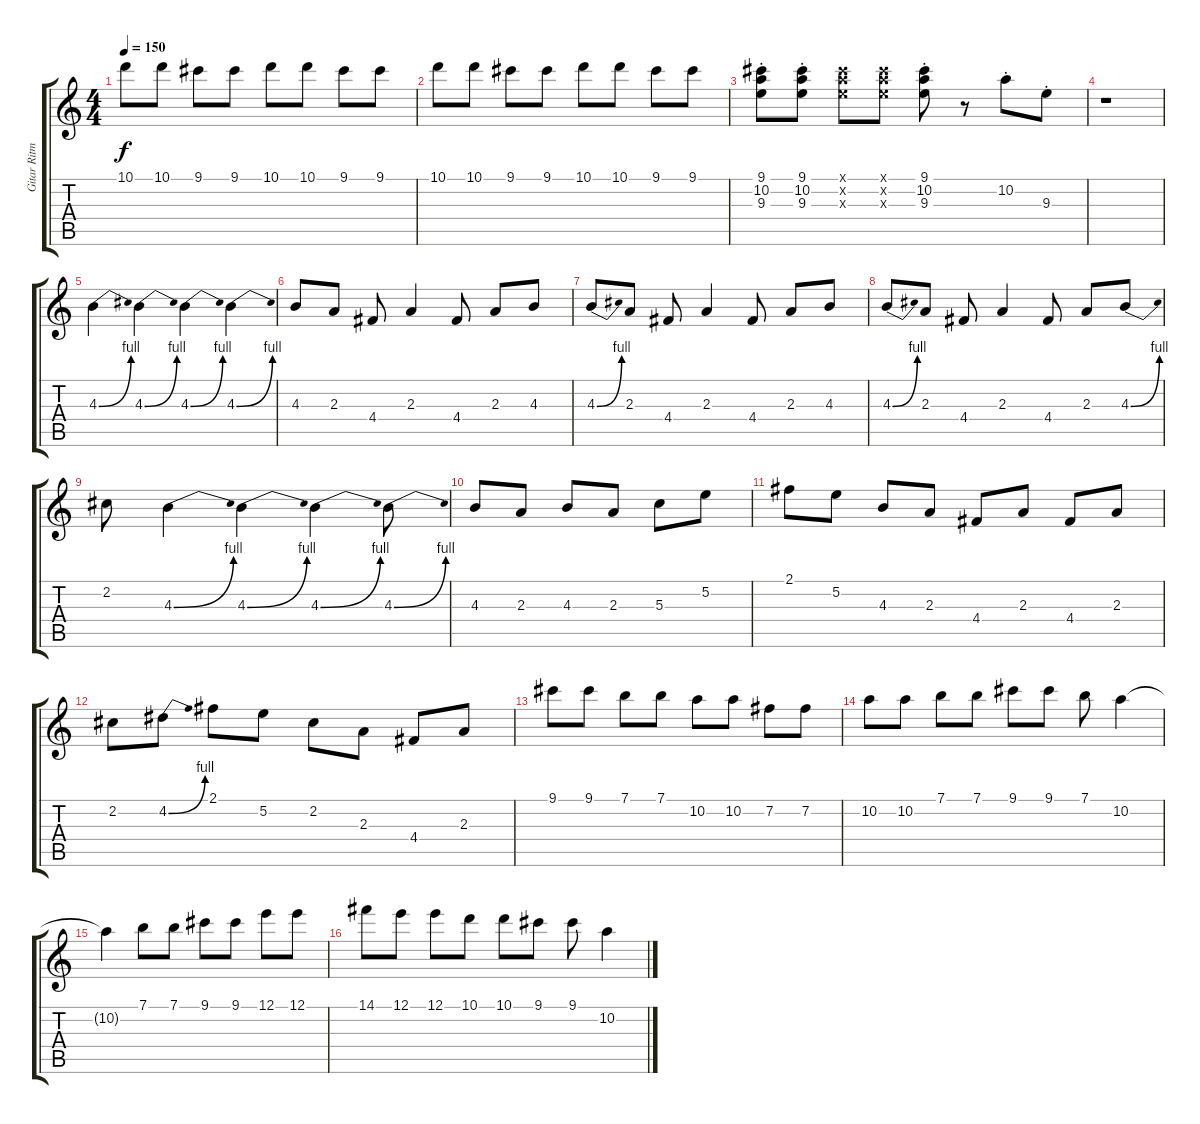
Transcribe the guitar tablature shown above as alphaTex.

\track ("Gitar Ritma" "Gitar Ritm") {instrument distortionguitar}
\staff {score tabs}
\tuning (E4 B3 G3 D3 A2 E2) {hide}
\ts (4 4)
\tempo 150
\clef g2
\ks c
10.1.8{dy f} 10.1.8 9.1.8 9.1.8 10.1.8 10.1.8 9.1.8 9.1.8 |
10.1.8 10.1.8 9.1.8 9.1.8 10.1.8 10.1.8 9.1.8 9.1.8 |
(9.1{st} 10.2{st} 9.3{st}).8 (9.1{st} 10.2{st} 9.3{st}).8 (9.1{x} 10.2{x} 9.3{x}).8 (9.1{x} 10.2{x} 9.3{x}).8 (9.1 10.2{st} 9.3).8 r.8 10.2{st}.8 9.3{st}.8 |
r.1 |
4.3{be (bend 0 0 60 4)}.4 4.3{be (bend 0 0 60 4)}.4 4.3{be (bend 0 0 60 4)}.4 4.3{be (bend 0 0 60 4)}.4 |
4.3.8 2.3.8 4.4.8 2.3.4 4.4.8 2.3.8 4.3.8 |
4.3{be (bend 0 0 60 4)}.8 2.3.8 4.4.8 2.3.4 4.4.8 2.3.8 4.3.8 |
4.3{be (bend 0 0 60 4)}.8 2.3.8 4.4.8 2.3.4 4.4.8 2.3.8 4.3{be (bend 0 0 60 4)}.8 |
2.2.8 4.3{be (bend 0 0 60 4)}.4 4.3{be (bend 0 0 60 4)}.4 4.3{be (bend 0 0 60 4)}.4 4.3{be (bend 0 0 60 4)}.8 |
4.3.8 2.3.8 4.3.8 2.3.8 5.3.8 5.2.8 |
2.1.8 5.2.8 4.3.8 2.3.8 4.4.8 2.3.8 4.4.8 2.3.8 |
2.2.8 4.2{be (bend 0 0 60 4)}.8 2.1.8 5.2.8 2.2.8 2.3.8 4.4.8 2.3.8 |
9.1.8 9.1.8 7.1.8 7.1.8 10.2.8 10.2.8 7.2.8 7.2.8 |
10.2.8 10.2.8 7.1.8 7.1.8 9.1.8 9.1.8 7.1.8 10.2.4 |
10.2{t}.4 7.1.8 7.1.8 9.1.8 9.1.8 12.1.8 12.1.8 |
14.1.8 12.1.8 12.1.8 10.1.8 10.1.8 9.1.8 9.1.8 10.2.4
